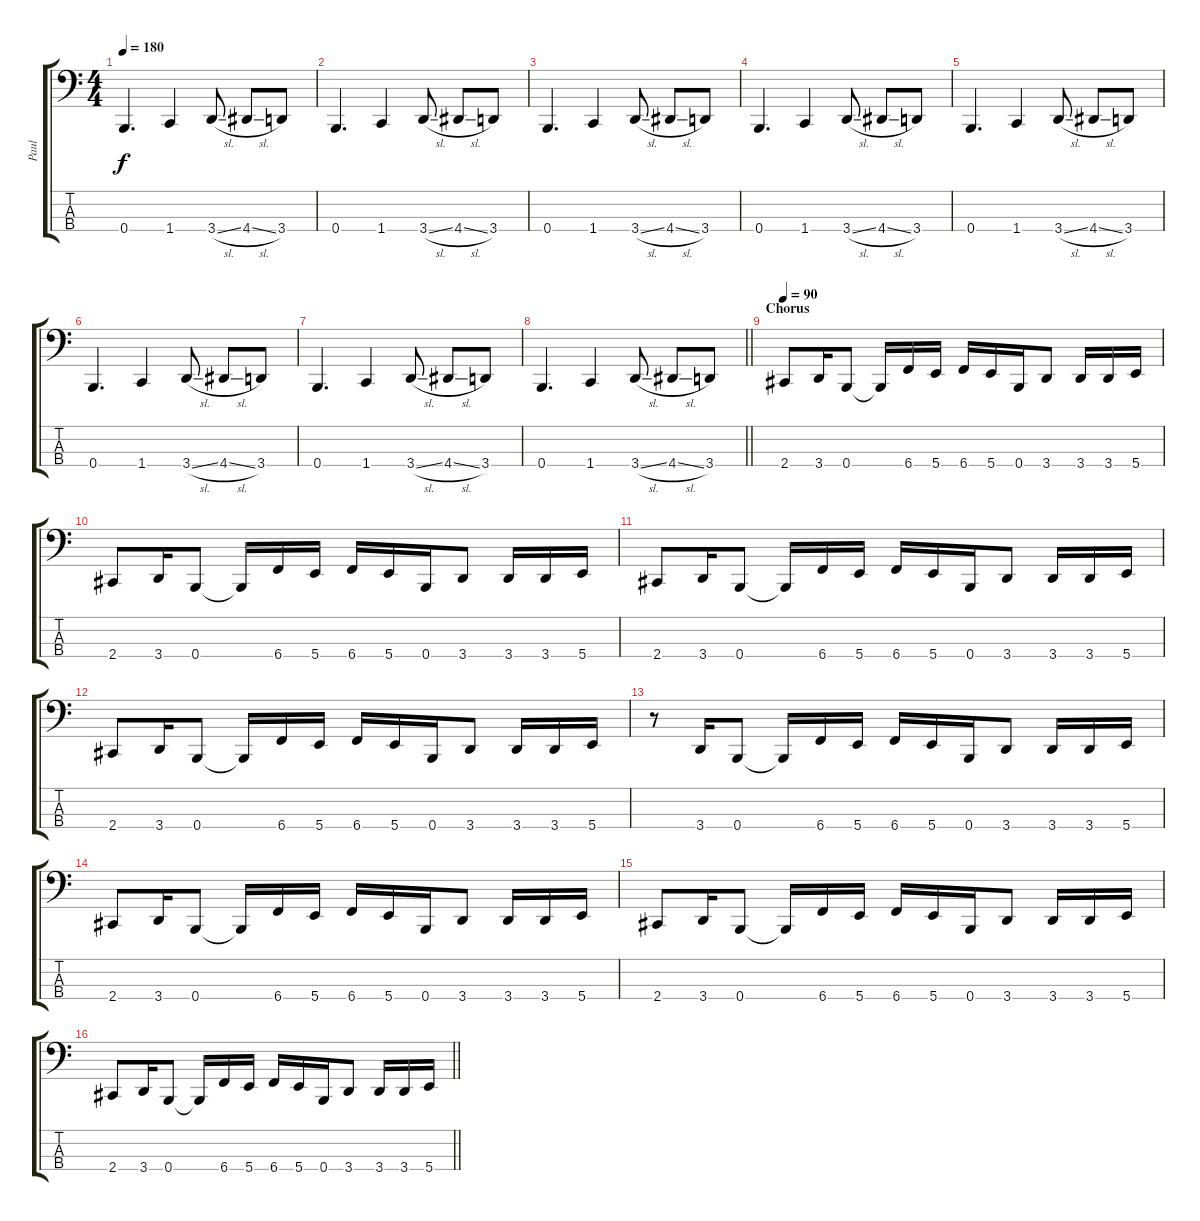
\track ("Paul" "Paul") {instrument electricbasspick}
\staff {score tabs}
\tuning (E2 B1 Gb1 B0) {hide}
\ts (4 4)
\tempo 180
\clef f4
\ks c
0.4.4{d dy f} 1.4.4 3.4{sl}.8 4.4{sl}.8 3.4.8 |
0.4.4{d} 1.4.4 3.4{sl}.8 4.4{sl}.8 3.4.8 |
0.4.4{d} 1.4.4 3.4{sl}.8 4.4{sl}.8 3.4.8 |
0.4.4{d} 1.4.4 3.4{sl}.8 4.4{sl}.8 3.4.8 |
0.4.4{d} 1.4.4 3.4{sl}.8 4.4{sl}.8 3.4.8 |
0.4.4{d} 1.4.4 3.4{sl}.8 4.4{sl}.8 3.4.8 |
0.4.4{d} 1.4.4 3.4{sl}.8 4.4{sl}.8 3.4.8 |
\barLineRight lightlight
0.4.4{d} 1.4.4 3.4{sl}.8 4.4{sl}.8 3.4.8 |
\section ("" "Chorus")
\tempo 90
2.4.8 3.4.16 0.4.8 0.4{t}.16 6.4.16 5.4.16 6.4.16 5.4.16 0.4.16 3.4.8 3.4.16 3.4.16 5.4.16 |
2.4.8 3.4.16 0.4.8 0.4{t}.16 6.4.16 5.4.16 6.4.16 5.4.16 0.4.16 3.4.8 3.4.16 3.4.16 5.4.16 |
2.4.8 3.4.16 0.4.8 0.4{t}.16 6.4.16 5.4.16 6.4.16 5.4.16 0.4.16 3.4.8 3.4.16 3.4.16 5.4.16 |
2.4.8 3.4.16 0.4.8 0.4{t}.16 6.4.16 5.4.16 6.4.16 5.4.16 0.4.16 3.4.8 3.4.16 3.4.16 5.4.16 |
r.8 3.4.16 0.4.8 0.4{t}.16 6.4.16 5.4.16 6.4.16 5.4.16 0.4.16 3.4.8 3.4.16 3.4.16 5.4.16 |
2.4.8 3.4.16 0.4.8 0.4{t}.16 6.4.16 5.4.16 6.4.16 5.4.16 0.4.16 3.4.8 3.4.16 3.4.16 5.4.16 |
2.4.8 3.4.16 0.4.8 0.4{t}.16 6.4.16 5.4.16 6.4.16 5.4.16 0.4.16 3.4.8 3.4.16 3.4.16 5.4.16 |
\barLineRight lightlight
2.4.8 3.4.16 0.4.8 0.4{t}.16 6.4.16 5.4.16 6.4.16 5.4.16 0.4.16 3.4.8 3.4.16 3.4.16 5.4.16
